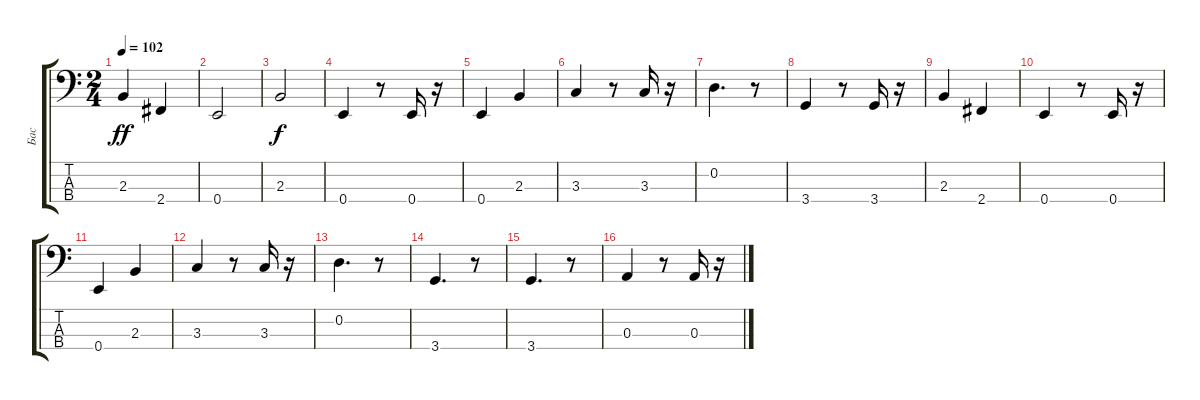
\track ("Бас" "Бас") {instrument fretlessbass}
\staff {score tabs}
\tuning (G2 D2 A1 E1) {hide}
\ts (2 4)
\tempo 102
\clef f4
\ks c
2.3.4{dy ff} 2.4.4 |
0.4.2 |
2.3.2{dy f} |
0.4.4 r.8 0.4.16 r.16 |
0.4.4 2.3.4 |
3.3.4 r.8 3.3.16 r.16 |
0.2.4{d} r.8 |
3.4.4 r.8 3.4.16 r.16 |
2.3.4 2.4.4 |
0.4.4 r.8 0.4.16 r.16 |
0.4.4 2.3.4 |
3.3.4 r.8 3.3.16 r.16 |
0.2.4{d} r.8 |
3.4.4{d} r.8 |
3.4.4{d} r.8 |
0.3.4 r.8 0.3.16 r.16
